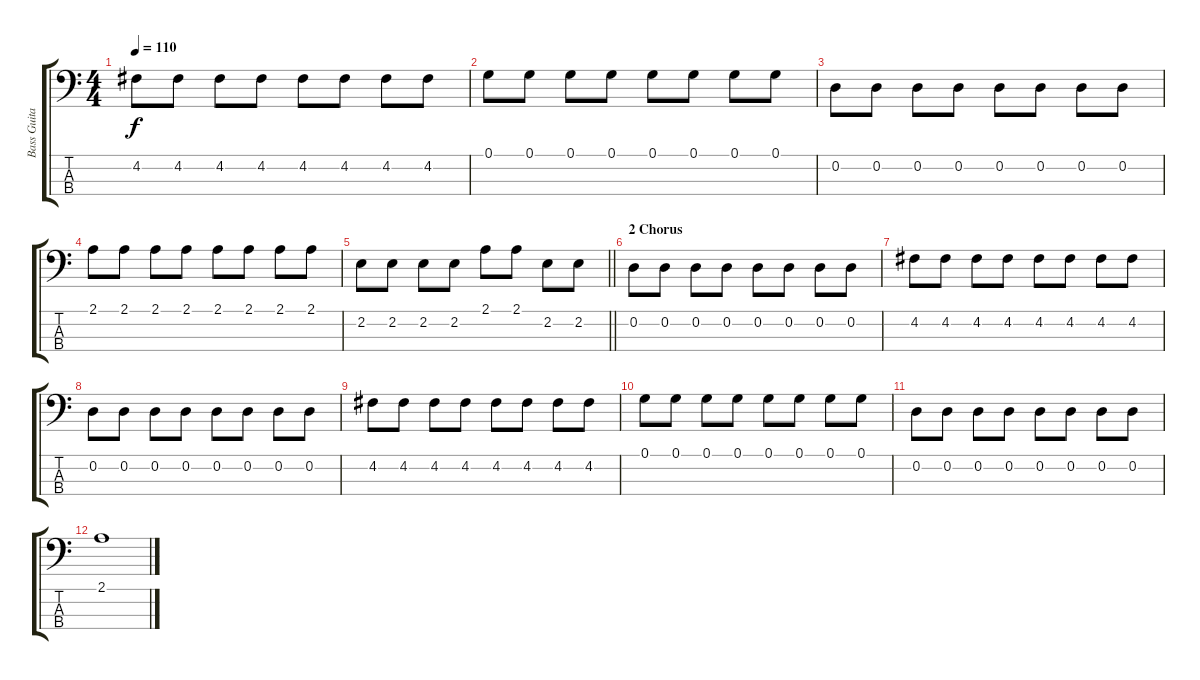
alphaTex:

\track ("Bass Guitar" "Bass Guita") {instrument electricbassfinger}
\staff {score tabs}
\tuning (G2 D2 A1 E1) {hide}
\ts (4 4)
\tempo 110
\clef f4
\ks c
4.2.8{dy f} 4.2.8 4.2.8 4.2.8 4.2.8 4.2.8 4.2.8 4.2.8 |
0.1.8 0.1.8 0.1.8 0.1.8 0.1.8 0.1.8 0.1.8 0.1.8 |
0.2.8 0.2.8 0.2.8 0.2.8 0.2.8 0.2.8 0.2.8 0.2.8 |
2.1.8 2.1.8 2.1.8 2.1.8 2.1.8 2.1.8 2.1.8 2.1.8 |
\barLineRight lightlight
2.2.8 2.2.8 2.2.8 2.2.8 2.1.8 2.1.8 2.2.8 2.2.8 |
\section ("" "2 Chorus")
0.2.8 0.2.8 0.2.8 0.2.8 0.2.8 0.2.8 0.2.8 0.2.8 |
4.2.8 4.2.8 4.2.8 4.2.8 4.2.8 4.2.8 4.2.8 4.2.8 |
0.2.8 0.2.8 0.2.8 0.2.8 0.2.8 0.2.8 0.2.8 0.2.8 |
4.2.8 4.2.8 4.2.8 4.2.8 4.2.8 4.2.8 4.2.8 4.2.8 |
0.1.8 0.1.8 0.1.8 0.1.8 0.1.8 0.1.8 0.1.8 0.1.8 |
0.2.8 0.2.8 0.2.8 0.2.8 0.2.8 0.2.8 0.2.8 0.2.8 |
2.1.1
